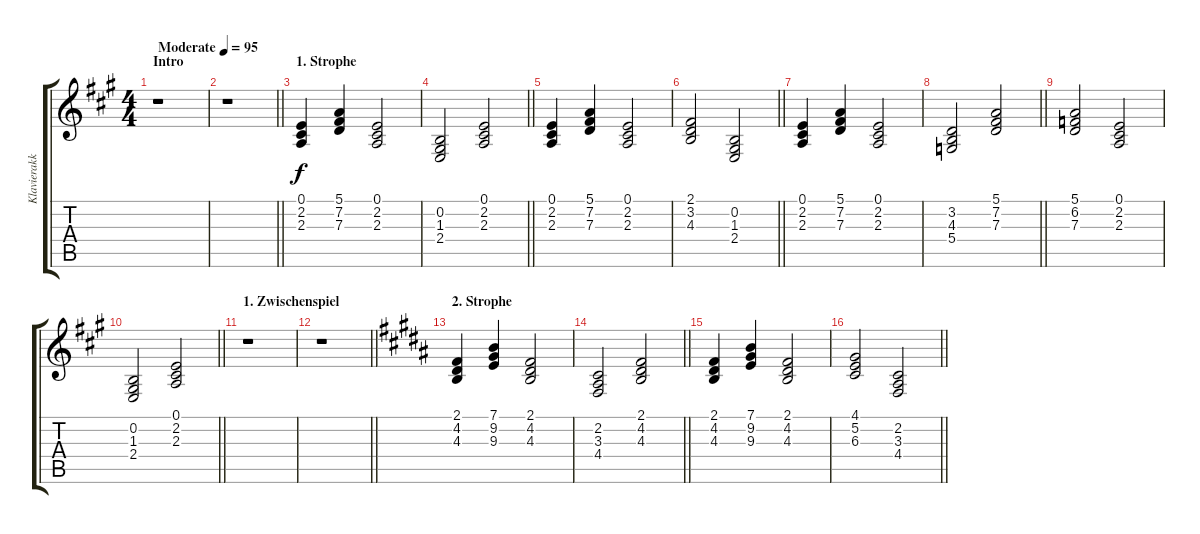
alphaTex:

\track ("Klavierakkorde" "Klavierakk") {instrument acousticgrandpiano}
\staff {score tabs}
\tuning (E4 B3 G3 D3 A2 E2) {hide}
\ts (4 4)
\section ("" "Intro")
\tempo (95 "Moderate")
\clef g2
\ks a
r.1{dy f instrument acousticgrandpiano} |
\barLineRight lightlight
r.1 |
\section ("" "1. Strophe")
(0.1 2.2 2.3).4 (5.1 7.2 7.3).4 (0.1 2.2 2.3).2 |
\barLineRight lightlight
(0.2 1.3 2.4).2 (0.1 2.2 2.3).2 |
(0.1 2.2 2.3).4 (5.1 7.2 7.3).4 (0.1 2.2 2.3).2 |
\barLineRight lightlight
(2.1 3.2 4.3).2 (0.2 1.3 2.4).2 |
(0.1 2.2 2.3).4 (5.1 7.2 7.3).4 (0.1 2.2 2.3).2 |
\barLineRight lightlight
(3.2 4.3 5.4).2 (5.1 7.2 7.3).2 |
(5.1 6.2 7.3).2 (0.1 2.2 2.3).2 |
\barLineRight lightlight
(0.2 1.3 2.4).2 (0.1 2.2 2.3).2 |
\section ("" "1. Zwischenspiel")
r.1 |
\barLineRight lightlight
r.1 |
\section ("" "2. Strophe")
\ks b
(2.1 4.2 4.3).4 (7.1 9.2 9.3).4 (2.1 4.2 4.3).2 |
\barLineRight lightlight
(2.2 3.3 4.4).2 (2.1 4.2 4.3).2 |
(2.1 4.2 4.3).4 (7.1 9.2 9.3).4 (2.1 4.2 4.3).2 |
\barLineRight lightlight
(4.1 5.2 6.3).2 (2.2 3.3 4.4).2
